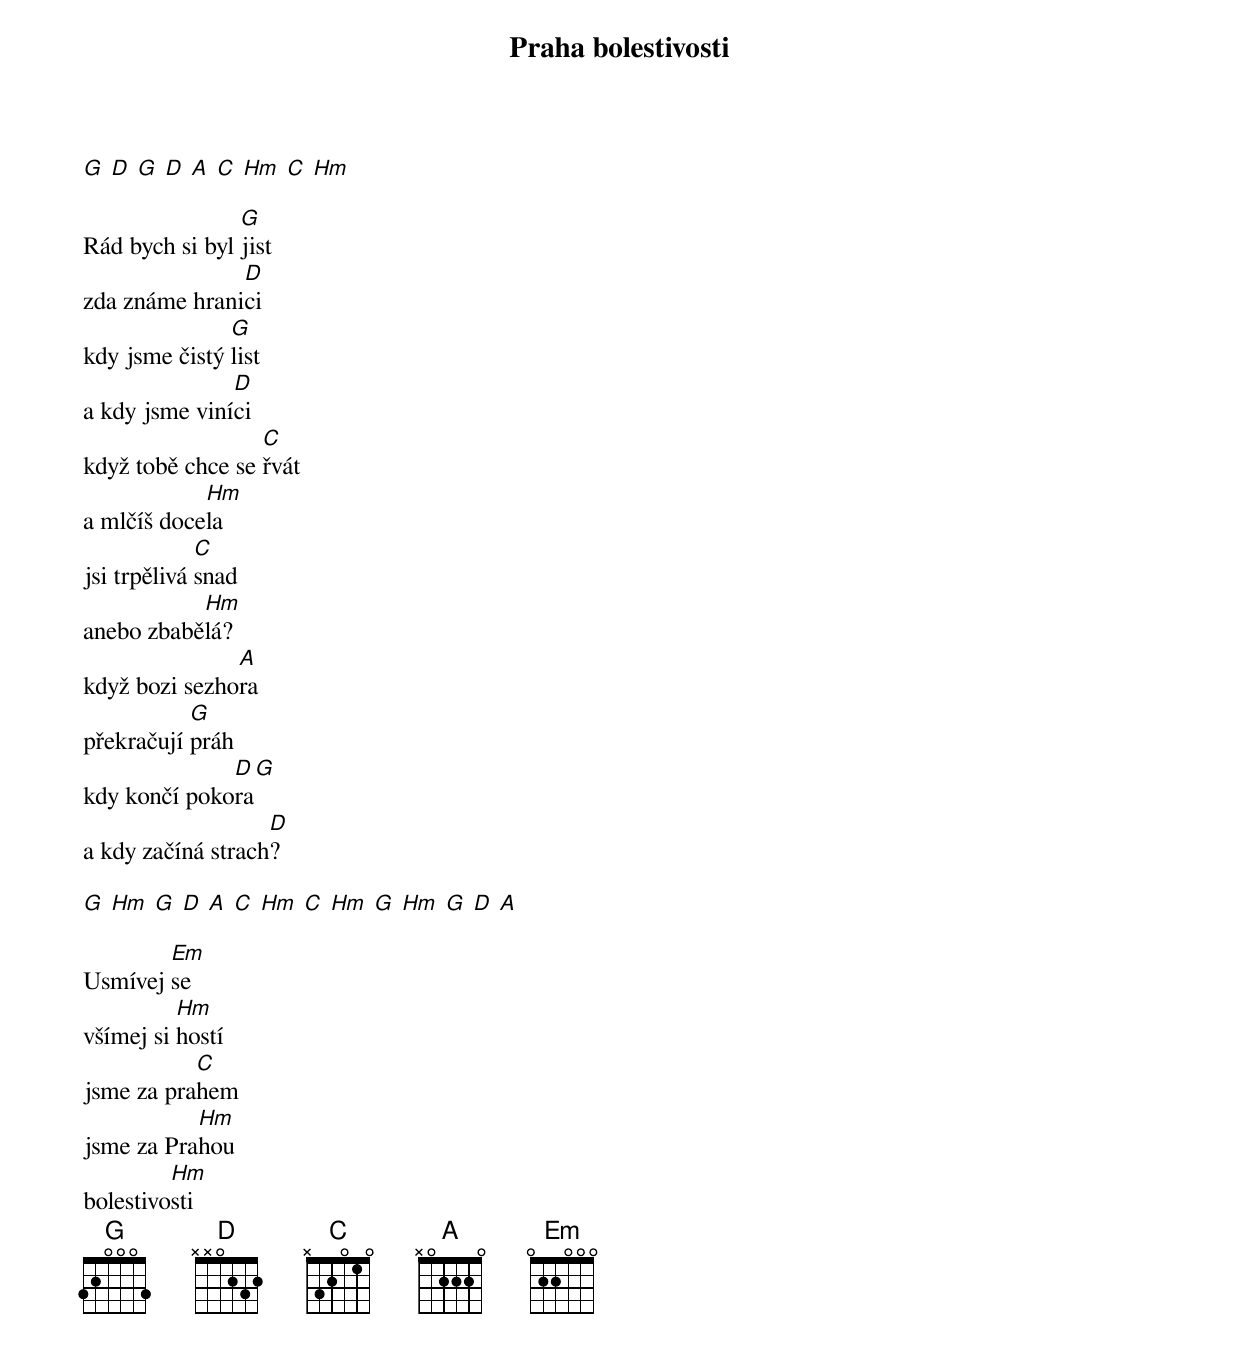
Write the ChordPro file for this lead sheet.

{title: Praha bolestivosti}

[G  D  G  D  A  C  Hm  C  Hm]

Rád bych si byl [G]jist
zda známe hrani[D]ci
kdy jsme čistý [G]list
a kdy jsme viní[D]ci
když tobě chce se [C]řvát
a mlčíš doce[Hm]la
jsi trpělivá [C]snad
anebo zbabě[Hm]lá?
když bozi sezho[A]ra
překračují [G]práh
kdy končí poko[D]ra[G]
a kdy začíná strach[D]?

[G  Hm  G  D  A  C  Hm  C  Hm  G  Hm  G  D  A]

Usmívej [Em]se
všímej si [Hm]hostí
jsme za pra[C]hem
jsme za Pra[Hm]hou
bolestivo[Hm]sti
